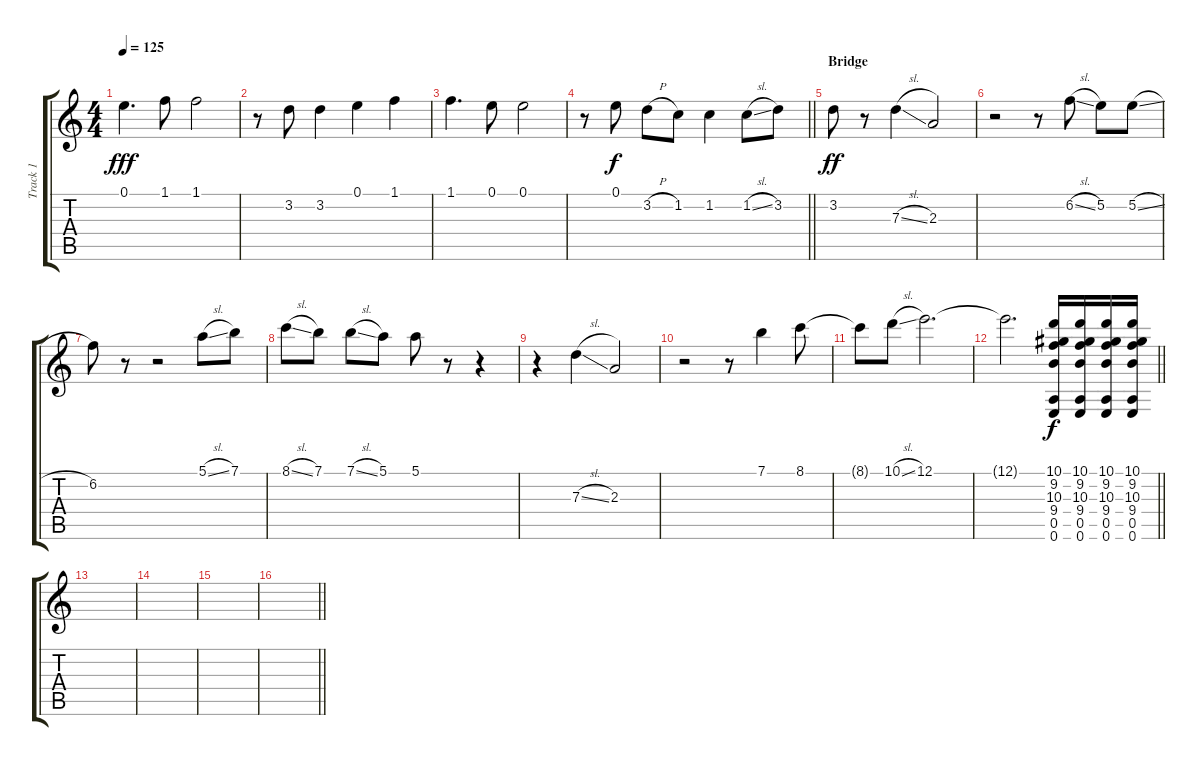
\track ("Track 1" "Track 1") {instrument acousticguitarnylon}
\staff {score tabs}
\tuning (E4 B3 G3 D3 A2 E2) {hide}
\ts (4 4)
\tempo 125
\clef g2
\ks c
0.1.4{d dy fff} 1.1.8 1.1.2 |
r.8 3.2.8 3.2.4 0.1.4 1.1.4 |
1.1.4{d} 0.1.8 0.1.2 |
\barLineRight lightlight
r.8 0.1.8{dy f} 3.2{h}.8 1.2.8 1.2.4 1.2{sl}.8 3.2.8 |
\section ("" "Bridge")
3.2.8{dy ff} r.8 7.3{sl}.4 2.3.2 |
r.2 r.8 6.2{sl}.8 5.2.8 5.2{sl}.8 |
6.2.8 r.8 r.2 5.1{sl}.8 7.1.8 |
8.1{sl}.8 7.1.8 7.1{sl}.8 5.1.8 5.1.8 r.8 r.4 |
r.4 7.3{sl}.4 2.3.2 |
r.2 r.8 7.1.4 8.1.8 |
8.1{t}.8 10.1{sl}.8 12.1.2{d} |
\barLineRight lightlight
12.1{t}.2{d} (10.1 9.2 10.3 9.4 0.5 0.6).16{dy f} (10.1 9.2 10.3 9.4 0.5 0.6).16 (10.1 9.2 10.3 9.4 0.5 0.6).16 (10.1 9.2 10.3 9.4 0.5 0.6).16 |
|
|
|
\barLineRight lightlight
